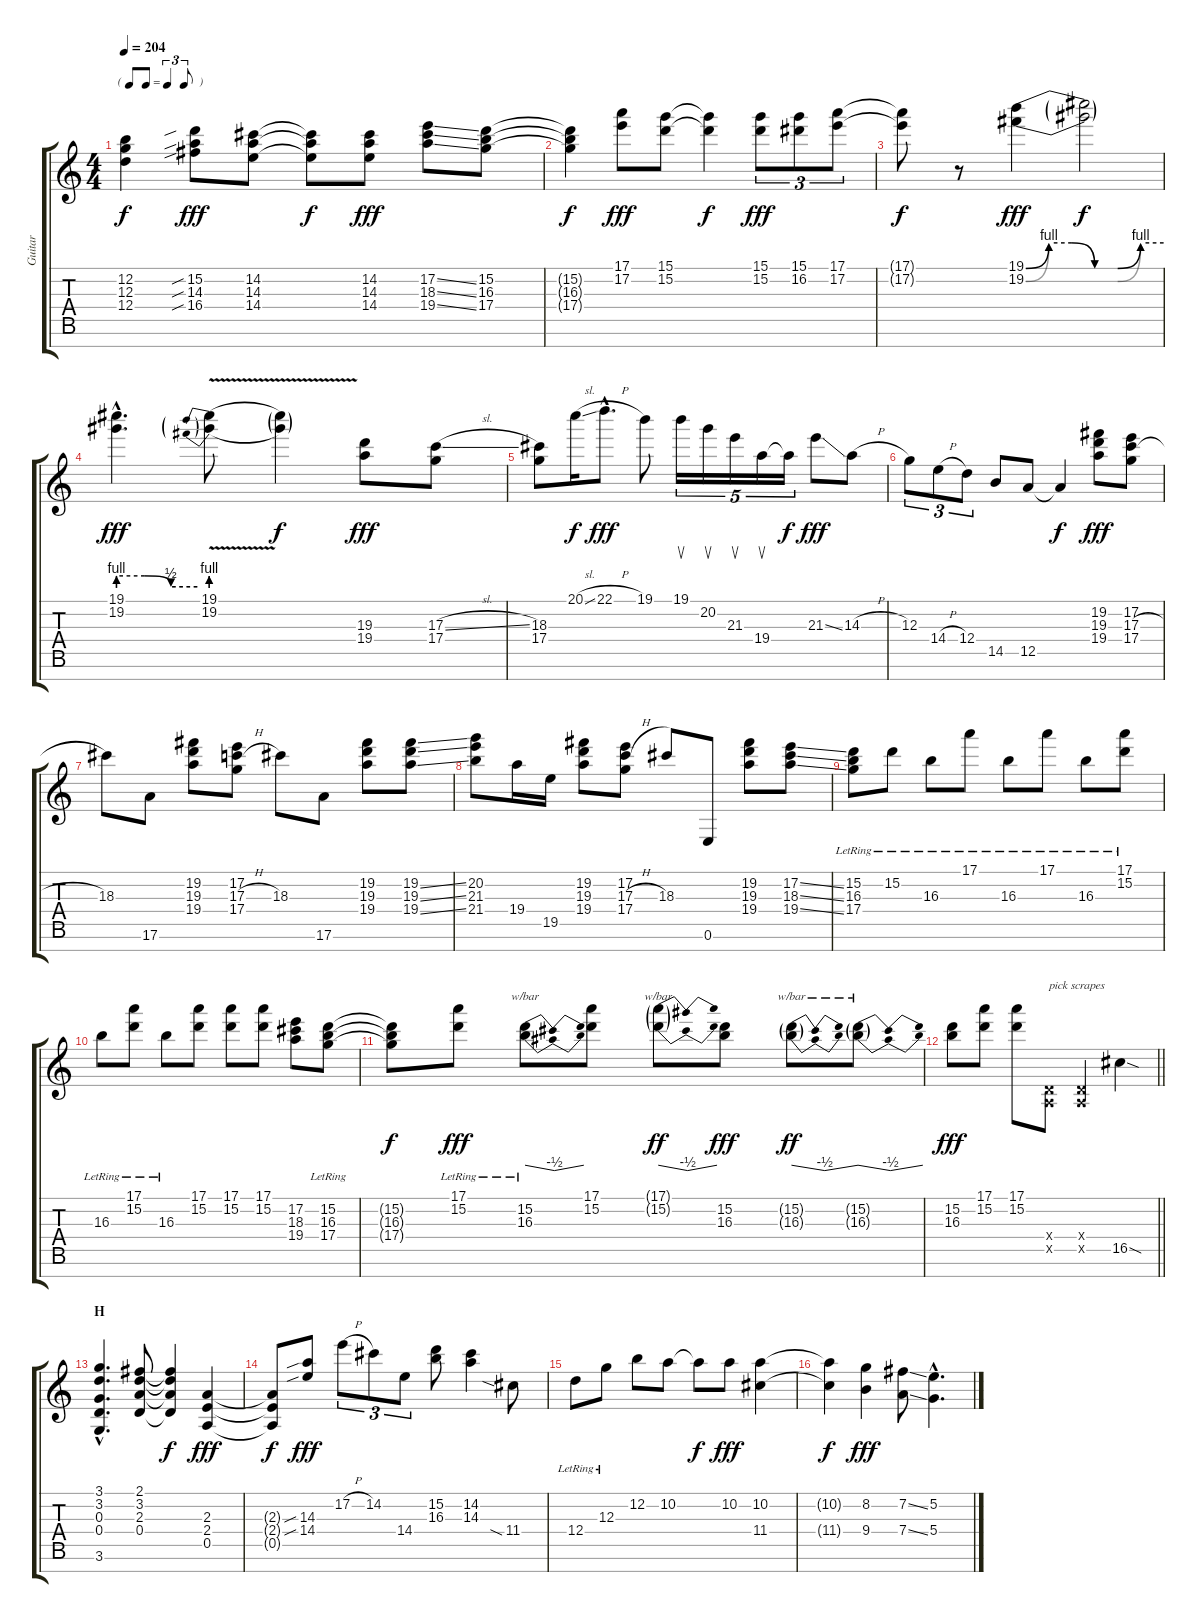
\track ("Guitar" "Guitar") {instrument distortionguitar}
\staff {score tabs}
\tuning (E4 B3 G3 D3 A2 E2 B1) {hide}
\ts (4 4)
\tf triplet8th
\tempo 204
\clef g2
\ks c
(12.2{t} 12.3{t} 12.4{t}).4{dy f} (15.2{sib} 14.3{sib} 16.4{sib}).8{dy fff} (14.2 14.3 14.4).8 (14.2{t} 14.3{t} 14.4{t}).8{dy f} (14.2 14.3 14.4).8{dy fff} (17.2{ss} 18.3{ss} 19.4{ss}).8 (15.2 16.3 17.4).8 |
(15.2{t} 16.3{t} 17.4{t}).4{dy f} (17.1 17.2).8{dy fff} (15.1 15.2).8 (15.1{t} 15.2{t}).4{dy f} (15.1 15.2).8{tu (3 2) dy fff} (15.1 16.2).8{tu (3 2)} (17.1 17.2).8{tu (3 2)} |
(17.1{t} 17.2{t}).8{dy f} r.8 (19.1{be (custom 0 0 10 4 20 4 30 0 40 0 50 4 60 4)} 19.2{be (custom 0 0 10 4 20 4 30 0 40 0 50 4 60 4)}).4{dy fff} (19.1{t} 19.2{t}).2{dy f} |
(19.1{be (custom 0 4 20 4 40 2 60 2) hac} 19.2{be (custom 0 4 20 4 40 2 60 2) hac}).4{d dy fff} (19.1{be (prebend 0 4 60 4) v} 19.2{be (prebend 0 4 60 4) v}).8 (19.1{t} 19.2{t}).4{dy f} (19.3 19.4).8{dy fff} (17.3{sl} 17.4).8 |
(18.3 17.4).8 20.1{sl}.16{dy f} 22.1{h hac}.8{d dy fff} 19.1.8 19.1.16{su tu (5 4)} 20.2.16{su tu (5 4)} 21.3.16{su tu (5 4)} 19.4.16{su tu (5 4)} 19.4{t}.16{tu (5 4) dy f} 21.3{ss}.8{dy fff} 14.3{h}.8 |
12.3.8{tu (3 2)} 14.4{h}.8{tu (3 2)} 12.4.8{tu (3 2)} 14.5.8 12.5.8 12.5{t}.4{dy f} (19.2 19.3 19.4).8{dy fff} (17.2 17.3{h} 17.4).8 |
18.3.8 17.6.8 (19.2 19.3 19.4).8 (17.2 17.3{h} 17.4).8 18.3.8 17.6.8 (19.2 19.3 19.4).8 (19.2{ss} 19.3{ss} 19.4{ss}).8 |
(20.2 21.3 21.4).8 19.4.16 19.5.16 (19.2 19.3 19.4).8 (17.2 17.3{h} 17.4).8 18.3.8 0.6.8 (19.2 19.3 19.4).8 (17.2{ss} 18.3{ss} 19.4{ss}).8 |
(15.2 16.3{lr} 17.4{lr}).8 15.2{lr}.8 16.3{lr}.8 17.1{lr}.8 16.3{lr}.8 17.1{lr}.8 16.3{lr}.8 (17.1{lr} 15.2{lr}).8 |
16.3{lr}.8 (17.1{lr} 15.2{lr}).8 16.3{lr}.8 (17.1 15.2).8 (17.1 15.2).8 (17.1 15.2).8 (17.2 18.3 19.4).8 (15.2 16.3{lr} 17.4{lr}).8 |
(15.2{t} 16.3{t} 17.4{t}).8{dy f} (17.1{lr} 15.2).8{dy fff} (15.2 16.3{lr}).8{tbe (dip default 0 0 30 -2 60 0)} (17.1 15.2).8 (17.1{g} 15.2{g}).8{tbe (dip default 0 0 30 -2 60 0) dy ff} (15.2 16.3).8{dy fff} (15.2{g} 16.3{g}).8{tbe (dip default 0 0 30 -2 60 0) dy ff} (15.2{g} 16.3{g}).8{tbe (dip default 0 0 30 -2 60 0)} |
\barLineRight lightlight
(15.2 16.3).8{dy fff} (17.1 15.2).8 (17.1 15.2).8 (0.4{x} 0.5{x}).8{txt "pick scrapes" volume 16} (0.4{x} 0.5{x}).4 16.5{sod}.4{volume 11} |
\section ("" "H")
(3.1{hac} 3.2{hac} 0.3{hac} 0.4{hac} 3.6{hac}).4{d} (2.1 3.2 2.3 0.4).8 (2.1{t} 3.2{t} 2.3{t} 0.4{t}).4{dy f} (2.3 2.4 0.5).4{dy fff} |
(2.3{t} 2.4{t} 0.5{t}).8{dy f} (14.3{sib} 14.4{sib}).8{dy fff} 17.2{h}.8{tu (3 2)} 14.2.8{tu (3 2)} 14.4.8{tu (3 2)} (15.2 16.3).8 (14.2 14.3).4 11.4{sia}.8 |
12.4{lr}.8 12.3{lr}.8 12.2.8 10.2.8 10.2{t}.8{dy f} 10.2.8{dy fff} (10.2 11.4).4 |
(10.2{t} 11.4{t}).4{dy f} (8.2 9.4).4{dy fff} (7.2{ss} 7.4{ss}).8 (5.2{hac} 5.4{hac}).4{d}
